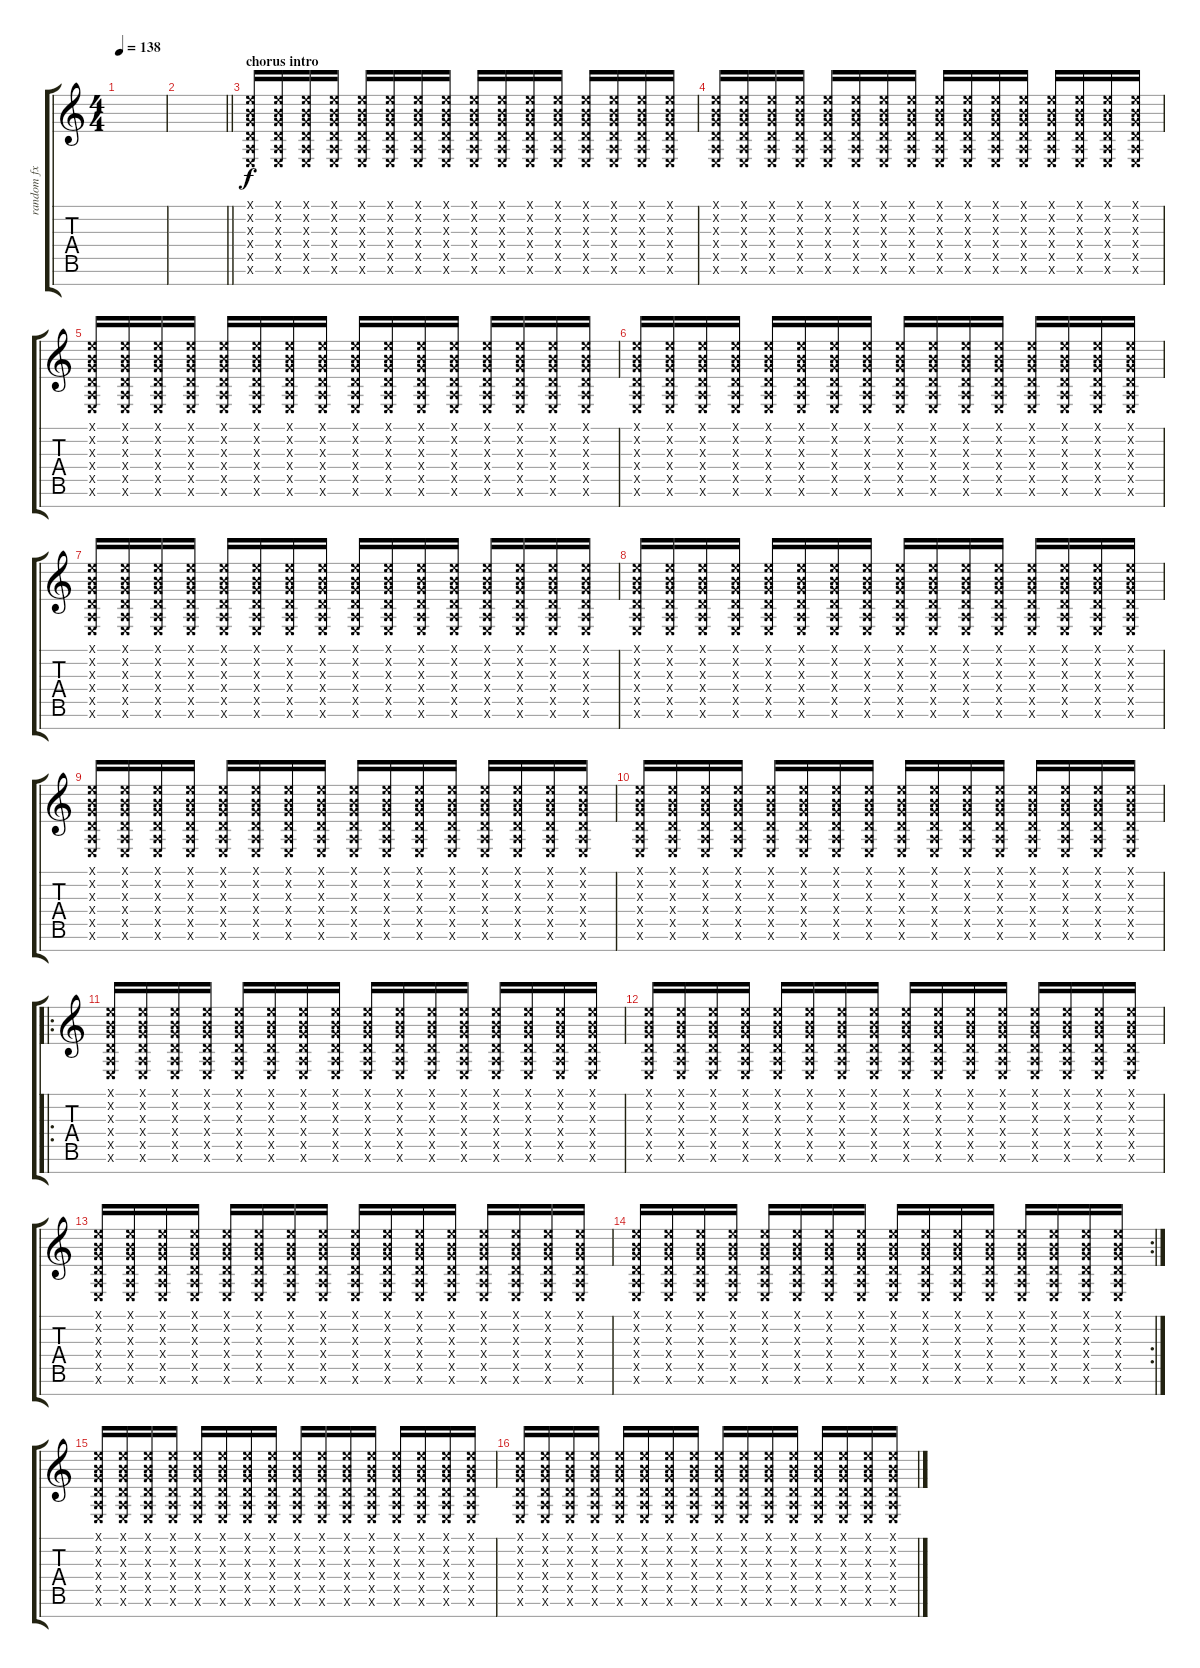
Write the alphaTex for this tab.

\track ("random fx" "random fx") {instrument acousticguitarsteel}
\staff {score tabs}
\tuning (E4 B3 G3 D3 A2 E2 B1) {hide}
\ts (4 4)
\tempo 138
\clef g2
\ks c
|
\barLineRight lightlight
|
\section ("" "chorus intro")
(0.1{x} 0.2{x} 0.3{x} 0.4{x} 0.5{x} 0.6{x}).16 (0.1{x} 0.2{x} 0.3{x} 0.4{x} 0.5{x} 0.6{x}).16 (0.1{x} 0.2{x} 0.3{x} 0.4{x} 0.5{x} 0.6{x}).16 (0.1{x} 0.2{x} 0.3{x} 0.4{x} 0.5{x} 0.6{x}).16 (0.1{x} 0.2{x} 0.3{x} 0.4{x} 0.5{x} 0.6{x}).16 (0.1{x} 0.2{x} 0.3{x} 0.4{x} 0.5{x} 0.6{x}).16 (0.1{x} 0.2{x} 0.3{x} 0.4{x} 0.5{x} 0.6{x}).16 (0.1{x} 0.2{x} 0.3{x} 0.4{x} 0.5{x} 0.6{x}).16 (0.1{x} 0.2{x} 0.3{x} 0.4{x} 0.5{x} 0.6{x}).16 (0.1{x} 0.2{x} 0.3{x} 0.4{x} 0.5{x} 0.6{x}).16 (0.1{x} 0.2{x} 0.3{x} 0.4{x} 0.5{x} 0.6{x}).16 (0.1{x} 0.2{x} 0.3{x} 0.4{x} 0.5{x} 0.6{x}).16 (0.1{x} 0.2{x} 0.3{x} 0.4{x} 0.5{x} 0.6{x}).16 (0.1{x} 0.2{x} 0.3{x} 0.4{x} 0.5{x} 0.6{x}).16 (0.1{x} 0.2{x} 0.3{x} 0.4{x} 0.5{x} 0.6{x}).16 (0.1{x} 0.2{x} 0.3{x} 0.4{x} 0.5{x} 0.6{x}).16 |
(0.1{x} 0.2{x} 0.3{x} 0.4{x} 0.5{x} 0.6{x}).16 (0.1{x} 0.2{x} 0.3{x} 0.4{x} 0.5{x} 0.6{x}).16 (0.1{x} 0.2{x} 0.3{x} 0.4{x} 0.5{x} 0.6{x}).16 (0.1{x} 0.2{x} 0.3{x} 0.4{x} 0.5{x} 0.6{x}).16 (0.1{x} 0.2{x} 0.3{x} 0.4{x} 0.5{x} 0.6{x}).16 (0.1{x} 0.2{x} 0.3{x} 0.4{x} 0.5{x} 0.6{x}).16 (0.1{x} 0.2{x} 0.3{x} 0.4{x} 0.5{x} 0.6{x}).16 (0.1{x} 0.2{x} 0.3{x} 0.4{x} 0.5{x} 0.6{x}).16 (0.1{x} 0.2{x} 0.3{x} 0.4{x} 0.5{x} 0.6{x}).16 (0.1{x} 0.2{x} 0.3{x} 0.4{x} 0.5{x} 0.6{x}).16 (0.1{x} 0.2{x} 0.3{x} 0.4{x} 0.5{x} 0.6{x}).16 (0.1{x} 0.2{x} 0.3{x} 0.4{x} 0.5{x} 0.6{x}).16 (0.1{x} 0.2{x} 0.3{x} 0.4{x} 0.5{x} 0.6{x}).16 (0.1{x} 0.2{x} 0.3{x} 0.4{x} 0.5{x} 0.6{x}).16 (0.1{x} 0.2{x} 0.3{x} 0.4{x} 0.5{x} 0.6{x}).16 (0.1{x} 0.2{x} 0.3{x} 0.4{x} 0.5{x} 0.6{x}).16 |
(0.1{x} 0.2{x} 0.3{x} 0.4{x} 0.5{x} 0.6{x}).16 (0.1{x} 0.2{x} 0.3{x} 0.4{x} 0.5{x} 0.6{x}).16 (0.1{x} 0.2{x} 0.3{x} 0.4{x} 0.5{x} 0.6{x}).16 (0.1{x} 0.2{x} 0.3{x} 0.4{x} 0.5{x} 0.6{x}).16 (0.1{x} 0.2{x} 0.3{x} 0.4{x} 0.5{x} 0.6{x}).16 (0.1{x} 0.2{x} 0.3{x} 0.4{x} 0.5{x} 0.6{x}).16 (0.1{x} 0.2{x} 0.3{x} 0.4{x} 0.5{x} 0.6{x}).16 (0.1{x} 0.2{x} 0.3{x} 0.4{x} 0.5{x} 0.6{x}).16 (0.1{x} 0.2{x} 0.3{x} 0.4{x} 0.5{x} 0.6{x}).16 (0.1{x} 0.2{x} 0.3{x} 0.4{x} 0.5{x} 0.6{x}).16 (0.1{x} 0.2{x} 0.3{x} 0.4{x} 0.5{x} 0.6{x}).16 (0.1{x} 0.2{x} 0.3{x} 0.4{x} 0.5{x} 0.6{x}).16 (0.1{x} 0.2{x} 0.3{x} 0.4{x} 0.5{x} 0.6{x}).16 (0.1{x} 0.2{x} 0.3{x} 0.4{x} 0.5{x} 0.6{x}).16 (0.1{x} 0.2{x} 0.3{x} 0.4{x} 0.5{x} 0.6{x}).16 (0.1{x} 0.2{x} 0.3{x} 0.4{x} 0.5{x} 0.6{x}).16 |
(0.1{x} 0.2{x} 0.3{x} 0.4{x} 0.5{x} 0.6{x}).16 (0.1{x} 0.2{x} 0.3{x} 0.4{x} 0.5{x} 0.6{x}).16 (0.1{x} 0.2{x} 0.3{x} 0.4{x} 0.5{x} 0.6{x}).16 (0.1{x} 0.2{x} 0.3{x} 0.4{x} 0.5{x} 0.6{x}).16 (0.1{x} 0.2{x} 0.3{x} 0.4{x} 0.5{x} 0.6{x}).16 (0.1{x} 0.2{x} 0.3{x} 0.4{x} 0.5{x} 0.6{x}).16 (0.1{x} 0.2{x} 0.3{x} 0.4{x} 0.5{x} 0.6{x}).16 (0.1{x} 0.2{x} 0.3{x} 0.4{x} 0.5{x} 0.6{x}).16 (0.1{x} 0.2{x} 0.3{x} 0.4{x} 0.5{x} 0.6{x}).16 (0.1{x} 0.2{x} 0.3{x} 0.4{x} 0.5{x} 0.6{x}).16 (0.1{x} 0.2{x} 0.3{x} 0.4{x} 0.5{x} 0.6{x}).16 (0.1{x} 0.2{x} 0.3{x} 0.4{x} 0.5{x} 0.6{x}).16 (0.1{x} 0.2{x} 0.3{x} 0.4{x} 0.5{x} 0.6{x}).16 (0.1{x} 0.2{x} 0.3{x} 0.4{x} 0.5{x} 0.6{x}).16 (0.1{x} 0.2{x} 0.3{x} 0.4{x} 0.5{x} 0.6{x}).16 (0.1{x} 0.2{x} 0.3{x} 0.4{x} 0.5{x} 0.6{x}).16 |
(0.1{x} 0.2{x} 0.3{x} 0.4{x} 0.5{x} 0.6{x}).16 (0.1{x} 0.2{x} 0.3{x} 0.4{x} 0.5{x} 0.6{x}).16 (0.1{x} 0.2{x} 0.3{x} 0.4{x} 0.5{x} 0.6{x}).16 (0.1{x} 0.2{x} 0.3{x} 0.4{x} 0.5{x} 0.6{x}).16 (0.1{x} 0.2{x} 0.3{x} 0.4{x} 0.5{x} 0.6{x}).16 (0.1{x} 0.2{x} 0.3{x} 0.4{x} 0.5{x} 0.6{x}).16 (0.1{x} 0.2{x} 0.3{x} 0.4{x} 0.5{x} 0.6{x}).16 (0.1{x} 0.2{x} 0.3{x} 0.4{x} 0.5{x} 0.6{x}).16 (0.1{x} 0.2{x} 0.3{x} 0.4{x} 0.5{x} 0.6{x}).16 (0.1{x} 0.2{x} 0.3{x} 0.4{x} 0.5{x} 0.6{x}).16 (0.1{x} 0.2{x} 0.3{x} 0.4{x} 0.5{x} 0.6{x}).16 (0.1{x} 0.2{x} 0.3{x} 0.4{x} 0.5{x} 0.6{x}).16 (0.1{x} 0.2{x} 0.3{x} 0.4{x} 0.5{x} 0.6{x}).16 (0.1{x} 0.2{x} 0.3{x} 0.4{x} 0.5{x} 0.6{x}).16 (0.1{x} 0.2{x} 0.3{x} 0.4{x} 0.5{x} 0.6{x}).16 (0.1{x} 0.2{x} 0.3{x} 0.4{x} 0.5{x} 0.6{x}).16 |
(0.1{x} 0.2{x} 0.3{x} 0.4{x} 0.5{x} 0.6{x}).16 (0.1{x} 0.2{x} 0.3{x} 0.4{x} 0.5{x} 0.6{x}).16 (0.1{x} 0.2{x} 0.3{x} 0.4{x} 0.5{x} 0.6{x}).16 (0.1{x} 0.2{x} 0.3{x} 0.4{x} 0.5{x} 0.6{x}).16 (0.1{x} 0.2{x} 0.3{x} 0.4{x} 0.5{x} 0.6{x}).16 (0.1{x} 0.2{x} 0.3{x} 0.4{x} 0.5{x} 0.6{x}).16 (0.1{x} 0.2{x} 0.3{x} 0.4{x} 0.5{x} 0.6{x}).16 (0.1{x} 0.2{x} 0.3{x} 0.4{x} 0.5{x} 0.6{x}).16 (0.1{x} 0.2{x} 0.3{x} 0.4{x} 0.5{x} 0.6{x}).16 (0.1{x} 0.2{x} 0.3{x} 0.4{x} 0.5{x} 0.6{x}).16 (0.1{x} 0.2{x} 0.3{x} 0.4{x} 0.5{x} 0.6{x}).16 (0.1{x} 0.2{x} 0.3{x} 0.4{x} 0.5{x} 0.6{x}).16 (0.1{x} 0.2{x} 0.3{x} 0.4{x} 0.5{x} 0.6{x}).16 (0.1{x} 0.2{x} 0.3{x} 0.4{x} 0.5{x} 0.6{x}).16 (0.1{x} 0.2{x} 0.3{x} 0.4{x} 0.5{x} 0.6{x}).16 (0.1{x} 0.2{x} 0.3{x} 0.4{x} 0.5{x} 0.6{x}).16 |
(0.1{x} 0.2{x} 0.3{x} 0.4{x} 0.5{x} 0.6{x}).16 (0.1{x} 0.2{x} 0.3{x} 0.4{x} 0.5{x} 0.6{x}).16 (0.1{x} 0.2{x} 0.3{x} 0.4{x} 0.5{x} 0.6{x}).16 (0.1{x} 0.2{x} 0.3{x} 0.4{x} 0.5{x} 0.6{x}).16 (0.1{x} 0.2{x} 0.3{x} 0.4{x} 0.5{x} 0.6{x}).16 (0.1{x} 0.2{x} 0.3{x} 0.4{x} 0.5{x} 0.6{x}).16 (0.1{x} 0.2{x} 0.3{x} 0.4{x} 0.5{x} 0.6{x}).16 (0.1{x} 0.2{x} 0.3{x} 0.4{x} 0.5{x} 0.6{x}).16 (0.1{x} 0.2{x} 0.3{x} 0.4{x} 0.5{x} 0.6{x}).16 (0.1{x} 0.2{x} 0.3{x} 0.4{x} 0.5{x} 0.6{x}).16 (0.1{x} 0.2{x} 0.3{x} 0.4{x} 0.5{x} 0.6{x}).16 (0.1{x} 0.2{x} 0.3{x} 0.4{x} 0.5{x} 0.6{x}).16 (0.1{x} 0.2{x} 0.3{x} 0.4{x} 0.5{x} 0.6{x}).16 (0.1{x} 0.2{x} 0.3{x} 0.4{x} 0.5{x} 0.6{x}).16 (0.1{x} 0.2{x} 0.3{x} 0.4{x} 0.5{x} 0.6{x}).16 (0.1{x} 0.2{x} 0.3{x} 0.4{x} 0.5{x} 0.6{x}).16 |
(0.1{x} 0.2{x} 0.3{x} 0.4{x} 0.5{x} 0.6{x}).16 (0.1{x} 0.2{x} 0.3{x} 0.4{x} 0.5{x} 0.6{x}).16 (0.1{x} 0.2{x} 0.3{x} 0.4{x} 0.5{x} 0.6{x}).16 (0.1{x} 0.2{x} 0.3{x} 0.4{x} 0.5{x} 0.6{x}).16 (0.1{x} 0.2{x} 0.3{x} 0.4{x} 0.5{x} 0.6{x}).16 (0.1{x} 0.2{x} 0.3{x} 0.4{x} 0.5{x} 0.6{x}).16 (0.1{x} 0.2{x} 0.3{x} 0.4{x} 0.5{x} 0.6{x}).16 (0.1{x} 0.2{x} 0.3{x} 0.4{x} 0.5{x} 0.6{x}).16 (0.1{x} 0.2{x} 0.3{x} 0.4{x} 0.5{x} 0.6{x}).16 (0.1{x} 0.2{x} 0.3{x} 0.4{x} 0.5{x} 0.6{x}).16 (0.1{x} 0.2{x} 0.3{x} 0.4{x} 0.5{x} 0.6{x}).16 (0.1{x} 0.2{x} 0.3{x} 0.4{x} 0.5{x} 0.6{x}).16 (0.1{x} 0.2{x} 0.3{x} 0.4{x} 0.5{x} 0.6{x}).16 (0.1{x} 0.2{x} 0.3{x} 0.4{x} 0.5{x} 0.6{x}).16 (0.1{x} 0.2{x} 0.3{x} 0.4{x} 0.5{x} 0.6{x}).16 (0.1{x} 0.2{x} 0.3{x} 0.4{x} 0.5{x} 0.6{x}).16 |
\ro
(0.1{x} 0.2{x} 0.3{x} 0.4{x} 0.5{x} 0.6{x}).16 (0.1{x} 0.2{x} 0.3{x} 0.4{x} 0.5{x} 0.6{x}).16 (0.1{x} 0.2{x} 0.3{x} 0.4{x} 0.5{x} 0.6{x}).16 (0.1{x} 0.2{x} 0.3{x} 0.4{x} 0.5{x} 0.6{x}).16 (0.1{x} 0.2{x} 0.3{x} 0.4{x} 0.5{x} 0.6{x}).16 (0.1{x} 0.2{x} 0.3{x} 0.4{x} 0.5{x} 0.6{x}).16 (0.1{x} 0.2{x} 0.3{x} 0.4{x} 0.5{x} 0.6{x}).16 (0.1{x} 0.2{x} 0.3{x} 0.4{x} 0.5{x} 0.6{x}).16 (0.1{x} 0.2{x} 0.3{x} 0.4{x} 0.5{x} 0.6{x}).16 (0.1{x} 0.2{x} 0.3{x} 0.4{x} 0.5{x} 0.6{x}).16 (0.1{x} 0.2{x} 0.3{x} 0.4{x} 0.5{x} 0.6{x}).16 (0.1{x} 0.2{x} 0.3{x} 0.4{x} 0.5{x} 0.6{x}).16 (0.1{x} 0.2{x} 0.3{x} 0.4{x} 0.5{x} 0.6{x}).16 (0.1{x} 0.2{x} 0.3{x} 0.4{x} 0.5{x} 0.6{x}).16 (0.1{x} 0.2{x} 0.3{x} 0.4{x} 0.5{x} 0.6{x}).16 (0.1{x} 0.2{x} 0.3{x} 0.4{x} 0.5{x} 0.6{x}).16 |
(0.1{x} 0.2{x} 0.3{x} 0.4{x} 0.5{x} 0.6{x}).16 (0.1{x} 0.2{x} 0.3{x} 0.4{x} 0.5{x} 0.6{x}).16 (0.1{x} 0.2{x} 0.3{x} 0.4{x} 0.5{x} 0.6{x}).16 (0.1{x} 0.2{x} 0.3{x} 0.4{x} 0.5{x} 0.6{x}).16 (0.1{x} 0.2{x} 0.3{x} 0.4{x} 0.5{x} 0.6{x}).16 (0.1{x} 0.2{x} 0.3{x} 0.4{x} 0.5{x} 0.6{x}).16 (0.1{x} 0.2{x} 0.3{x} 0.4{x} 0.5{x} 0.6{x}).16 (0.1{x} 0.2{x} 0.3{x} 0.4{x} 0.5{x} 0.6{x}).16 (0.1{x} 0.2{x} 0.3{x} 0.4{x} 0.5{x} 0.6{x}).16 (0.1{x} 0.2{x} 0.3{x} 0.4{x} 0.5{x} 0.6{x}).16 (0.1{x} 0.2{x} 0.3{x} 0.4{x} 0.5{x} 0.6{x}).16 (0.1{x} 0.2{x} 0.3{x} 0.4{x} 0.5{x} 0.6{x}).16 (0.1{x} 0.2{x} 0.3{x} 0.4{x} 0.5{x} 0.6{x}).16 (0.1{x} 0.2{x} 0.3{x} 0.4{x} 0.5{x} 0.6{x}).16 (0.1{x} 0.2{x} 0.3{x} 0.4{x} 0.5{x} 0.6{x}).16 (0.1{x} 0.2{x} 0.3{x} 0.4{x} 0.5{x} 0.6{x}).16 |
(0.1{x} 0.2{x} 0.3{x} 0.4{x} 0.5{x} 0.6{x}).16 (0.1{x} 0.2{x} 0.3{x} 0.4{x} 0.5{x} 0.6{x}).16 (0.1{x} 0.2{x} 0.3{x} 0.4{x} 0.5{x} 0.6{x}).16 (0.1{x} 0.2{x} 0.3{x} 0.4{x} 0.5{x} 0.6{x}).16 (0.1{x} 0.2{x} 0.3{x} 0.4{x} 0.5{x} 0.6{x}).16 (0.1{x} 0.2{x} 0.3{x} 0.4{x} 0.5{x} 0.6{x}).16 (0.1{x} 0.2{x} 0.3{x} 0.4{x} 0.5{x} 0.6{x}).16 (0.1{x} 0.2{x} 0.3{x} 0.4{x} 0.5{x} 0.6{x}).16 (0.1{x} 0.2{x} 0.3{x} 0.4{x} 0.5{x} 0.6{x}).16 (0.1{x} 0.2{x} 0.3{x} 0.4{x} 0.5{x} 0.6{x}).16 (0.1{x} 0.2{x} 0.3{x} 0.4{x} 0.5{x} 0.6{x}).16 (0.1{x} 0.2{x} 0.3{x} 0.4{x} 0.5{x} 0.6{x}).16 (0.1{x} 0.2{x} 0.3{x} 0.4{x} 0.5{x} 0.6{x}).16 (0.1{x} 0.2{x} 0.3{x} 0.4{x} 0.5{x} 0.6{x}).16 (0.1{x} 0.2{x} 0.3{x} 0.4{x} 0.5{x} 0.6{x}).16 (0.1{x} 0.2{x} 0.3{x} 0.4{x} 0.5{x} 0.6{x}).16 |
\rc 2
(0.1{x} 0.2{x} 0.3{x} 0.4{x} 0.5{x} 0.6{x}).16 (0.1{x} 0.2{x} 0.3{x} 0.4{x} 0.5{x} 0.6{x}).16 (0.1{x} 0.2{x} 0.3{x} 0.4{x} 0.5{x} 0.6{x}).16 (0.1{x} 0.2{x} 0.3{x} 0.4{x} 0.5{x} 0.6{x}).16 (0.1{x} 0.2{x} 0.3{x} 0.4{x} 0.5{x} 0.6{x}).16 (0.1{x} 0.2{x} 0.3{x} 0.4{x} 0.5{x} 0.6{x}).16 (0.1{x} 0.2{x} 0.3{x} 0.4{x} 0.5{x} 0.6{x}).16 (0.1{x} 0.2{x} 0.3{x} 0.4{x} 0.5{x} 0.6{x}).16 (0.1{x} 0.2{x} 0.3{x} 0.4{x} 0.5{x} 0.6{x}).16 (0.1{x} 0.2{x} 0.3{x} 0.4{x} 0.5{x} 0.6{x}).16 (0.1{x} 0.2{x} 0.3{x} 0.4{x} 0.5{x} 0.6{x}).16 (0.1{x} 0.2{x} 0.3{x} 0.4{x} 0.5{x} 0.6{x}).16 (0.1{x} 0.2{x} 0.3{x} 0.4{x} 0.5{x} 0.6{x}).16 (0.1{x} 0.2{x} 0.3{x} 0.4{x} 0.5{x} 0.6{x}).16 (0.1{x} 0.2{x} 0.3{x} 0.4{x} 0.5{x} 0.6{x}).16 (0.1{x} 0.2{x} 0.3{x} 0.4{x} 0.5{x} 0.6{x}).16 |
(0.1{x} 0.2{x} 0.3{x} 0.4{x} 0.5{x} 0.6{x}).16 (0.1{x} 0.2{x} 0.3{x} 0.4{x} 0.5{x} 0.6{x}).16 (0.1{x} 0.2{x} 0.3{x} 0.4{x} 0.5{x} 0.6{x}).16 (0.1{x} 0.2{x} 0.3{x} 0.4{x} 0.5{x} 0.6{x}).16 (0.1{x} 0.2{x} 0.3{x} 0.4{x} 0.5{x} 0.6{x}).16 (0.1{x} 0.2{x} 0.3{x} 0.4{x} 0.5{x} 0.6{x}).16 (0.1{x} 0.2{x} 0.3{x} 0.4{x} 0.5{x} 0.6{x}).16 (0.1{x} 0.2{x} 0.3{x} 0.4{x} 0.5{x} 0.6{x}).16 (0.1{x} 0.2{x} 0.3{x} 0.4{x} 0.5{x} 0.6{x}).16 (0.1{x} 0.2{x} 0.3{x} 0.4{x} 0.5{x} 0.6{x}).16 (0.1{x} 0.2{x} 0.3{x} 0.4{x} 0.5{x} 0.6{x}).16 (0.1{x} 0.2{x} 0.3{x} 0.4{x} 0.5{x} 0.6{x}).16 (0.1{x} 0.2{x} 0.3{x} 0.4{x} 0.5{x} 0.6{x}).16 (0.1{x} 0.2{x} 0.3{x} 0.4{x} 0.5{x} 0.6{x}).16 (0.1{x} 0.2{x} 0.3{x} 0.4{x} 0.5{x} 0.6{x}).16 (0.1{x} 0.2{x} 0.3{x} 0.4{x} 0.5{x} 0.6{x}).16 |
(0.1{x} 0.2{x} 0.3{x} 0.4{x} 0.5{x} 0.6{x}).16 (0.1{x} 0.2{x} 0.3{x} 0.4{x} 0.5{x} 0.6{x}).16 (0.1{x} 0.2{x} 0.3{x} 0.4{x} 0.5{x} 0.6{x}).16 (0.1{x} 0.2{x} 0.3{x} 0.4{x} 0.5{x} 0.6{x}).16 (0.1{x} 0.2{x} 0.3{x} 0.4{x} 0.5{x} 0.6{x}).16 (0.1{x} 0.2{x} 0.3{x} 0.4{x} 0.5{x} 0.6{x}).16 (0.1{x} 0.2{x} 0.3{x} 0.4{x} 0.5{x} 0.6{x}).16 (0.1{x} 0.2{x} 0.3{x} 0.4{x} 0.5{x} 0.6{x}).16 (0.1{x} 0.2{x} 0.3{x} 0.4{x} 0.5{x} 0.6{x}).16 (0.1{x} 0.2{x} 0.3{x} 0.4{x} 0.5{x} 0.6{x}).16 (0.1{x} 0.2{x} 0.3{x} 0.4{x} 0.5{x} 0.6{x}).16 (0.1{x} 0.2{x} 0.3{x} 0.4{x} 0.5{x} 0.6{x}).16 (0.1{x} 0.2{x} 0.3{x} 0.4{x} 0.5{x} 0.6{x}).16 (0.1{x} 0.2{x} 0.3{x} 0.4{x} 0.5{x} 0.6{x}).16 (0.1{x} 0.2{x} 0.3{x} 0.4{x} 0.5{x} 0.6{x}).16 (0.1{x} 0.2{x} 0.3{x} 0.4{x} 0.5{x} 0.6{x}).16
